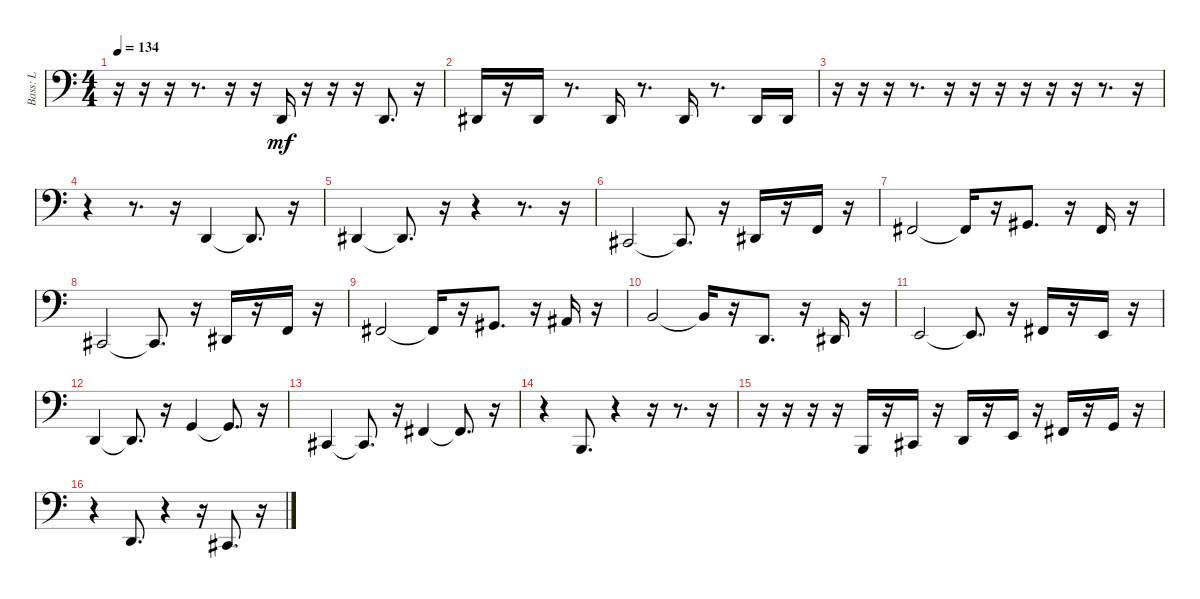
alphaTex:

\track ("Bass: L" "Bass: L") {instrument tuba}
\staff {score}
\tuning (E4 B3 G3 D3 A2 E2 B1) {hide}
\ts (4 4)
\tempo 134
\clef f4
\ks c
r.16{dy mf} r.16 r.16 r.8{d} r.16 r.16 3.7.16 r.16 r.16 r.16 3.7.8{d} r.16 |
4.7.16 r.16 4.7.16 r.8{d} 4.7.16 r.8{d} 4.7.16 r.8{d} 4.7.16 4.7.16 |
r.16 r.16 r.16 r.8{d} r.16 r.16 r.16 r.16 r.16 r.16 r.8{d} r.16 |
r.4 r.8{d} r.16 3.7.4 3.7{t}.8{d} r.16 |
4.7.4 4.7{t}.8{d} r.16 r.4 r.8{d} r.16 |
2.7.2 2.7{t}.8{d} r.16 4.7.16 r.16 1.6.16 r.16 |
2.6.2 2.6{t}.16 r.16 4.6.8{d} r.16 2.6.16 r.16 |
2.7.2 2.7{t}.8{d} r.16 4.7.16 r.16 1.6.16 r.16 |
2.6.2 2.6{t}.16 r.16 4.6.8{d} r.16 1.5.16 r.16 |
2.5.2 2.5{t}.16 r.16 3.7.8{d} r.16 4.7.16 r.16 |
0.6.2 0.6{t}.8{d} r.16 2.6.16 r.16 0.6.16 r.16 |
3.7.4 3.7{t}.8{d} r.16 3.6.4 3.6{t}.8{d} r.16 |
2.7.4 2.7{t}.8{d} r.16 2.6.4 2.6{t}.8{d} r.16 |
r.4 0.7.8{d} r.4 r.16 r.8{d} r.16 |
r.16 r.16 r.16 r.16 0.7.16 r.16 2.7.16 r.16 3.7.16 r.16 0.6.16 r.16 2.6.16 r.16 3.6.16 r.16 |
r.4 3.7.8{d} r.4 r.16 2.7.8{d} r.16
